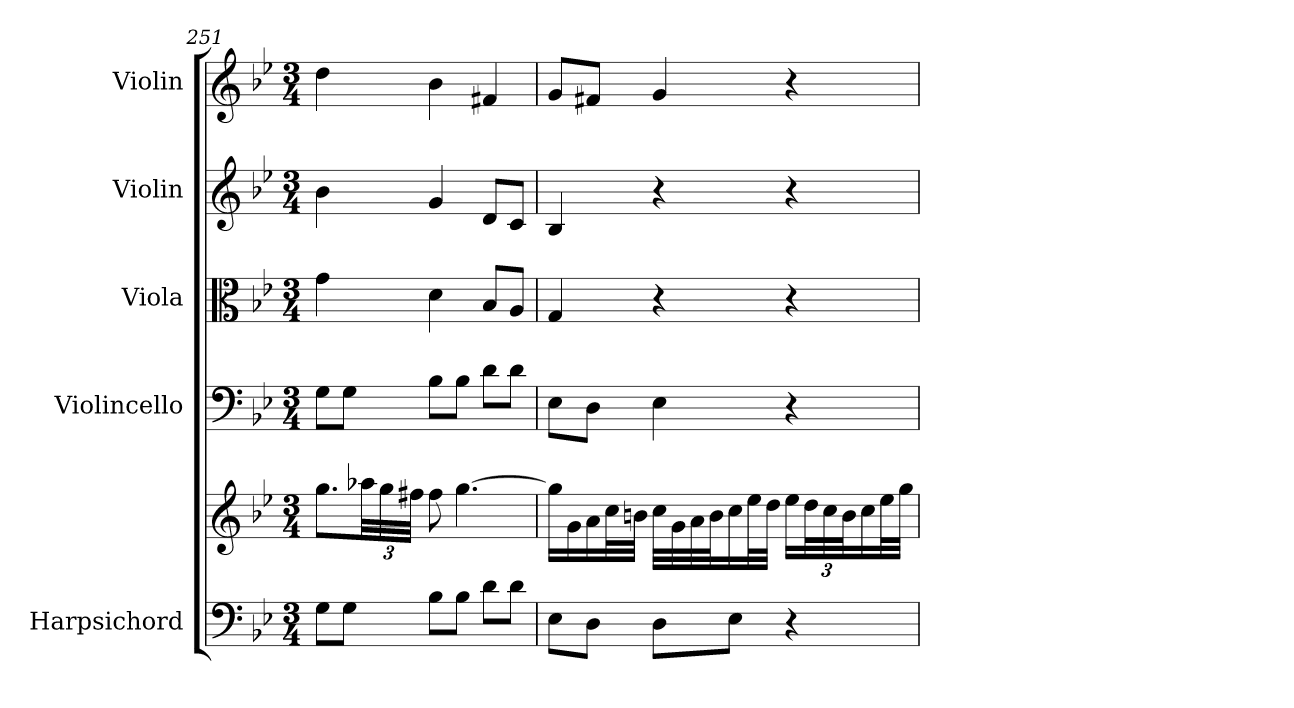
**kern	**kern	**kern	**kern	**kern	**kern
*part5	*part5	*part4	*part3	*part2	*part1
*staff6	*staff5	*staff4	*staff3	*staff2	*staff1
*I"Harpsichord	*	*I"Violincello	*I"Viola	*I"Violin	*I"Violin
*I'Hpschd	*	*I'Vc	*I'Vla	*I'Vln	*I'Vln
!!LO:LB:g=z
*clefF4	*clefG2	*clefF4	*clefC3	*clefG2	*clefG2
*k[b-e-]	*k[b-e-]	*k[b-e-]	*k[b-e-]	*k[b-e-]	*k[b-e-]
*M3/4	*M3/4	*M3/4	*M3/4	*M3/4	*M3/4
=251	=251	=251	=251	=251	=251
8G\L	8.gg\L	8G\L	4g\	4b-\	4dd\
8G\J	.	8G\J	.	.	.
*	*Xbrackettup	*	*	*	*
.	48aa-X\LL	.	.	.	.
.	48gg\	.	.	.	.
.	48ff#X\JJJ	.	.	.	.
8B-\L	8ff#\	8B-\L	4d\	4g/	4b-\
8B-\J	[4.gg\	8B-\J	.	.	.
8d\L	.	8d\L	8B-/L	8d/L	4f#X/
8d\J	.	8d\J	8A/J	8c/J	.
=252	=252	=252	=252	=252	=252
8E-\L	16gg\LL]	8E-\L	4G/	4B-/	8g/L
.	16g\	.	.	.	.
8D\J	16a\	8D\J	.	.	8f#X/J
.	32cc\L	.	.	.	.
.	32bn\JJJ	.	.	.	.
8D\L	32cc\LLL	4E-\	4r	4r	4g/
.	32g\	.	.	.	.
.	32a\	.	.	.	.
.	32b\J	.	.	.	.
8E-\J	16cc\	.	.	.	.
.	32ee-\L	.	.	.	.
.	32dd\JJJ	.	.	.	.
4r	16ee-\LL	4r	4r	4r	4r
.	48dd\L	.	.	.	.
.	48cc\	.	.	.	.
.	48b\J	.	.	.	.
.	16cc\	.	.	.	.
.	32ee-\L	.	.	.	.
.	32gg\JJJ	.	.	.	.
=	=	=	=	=	=
*-	*-	*-	*-	*-	*-
